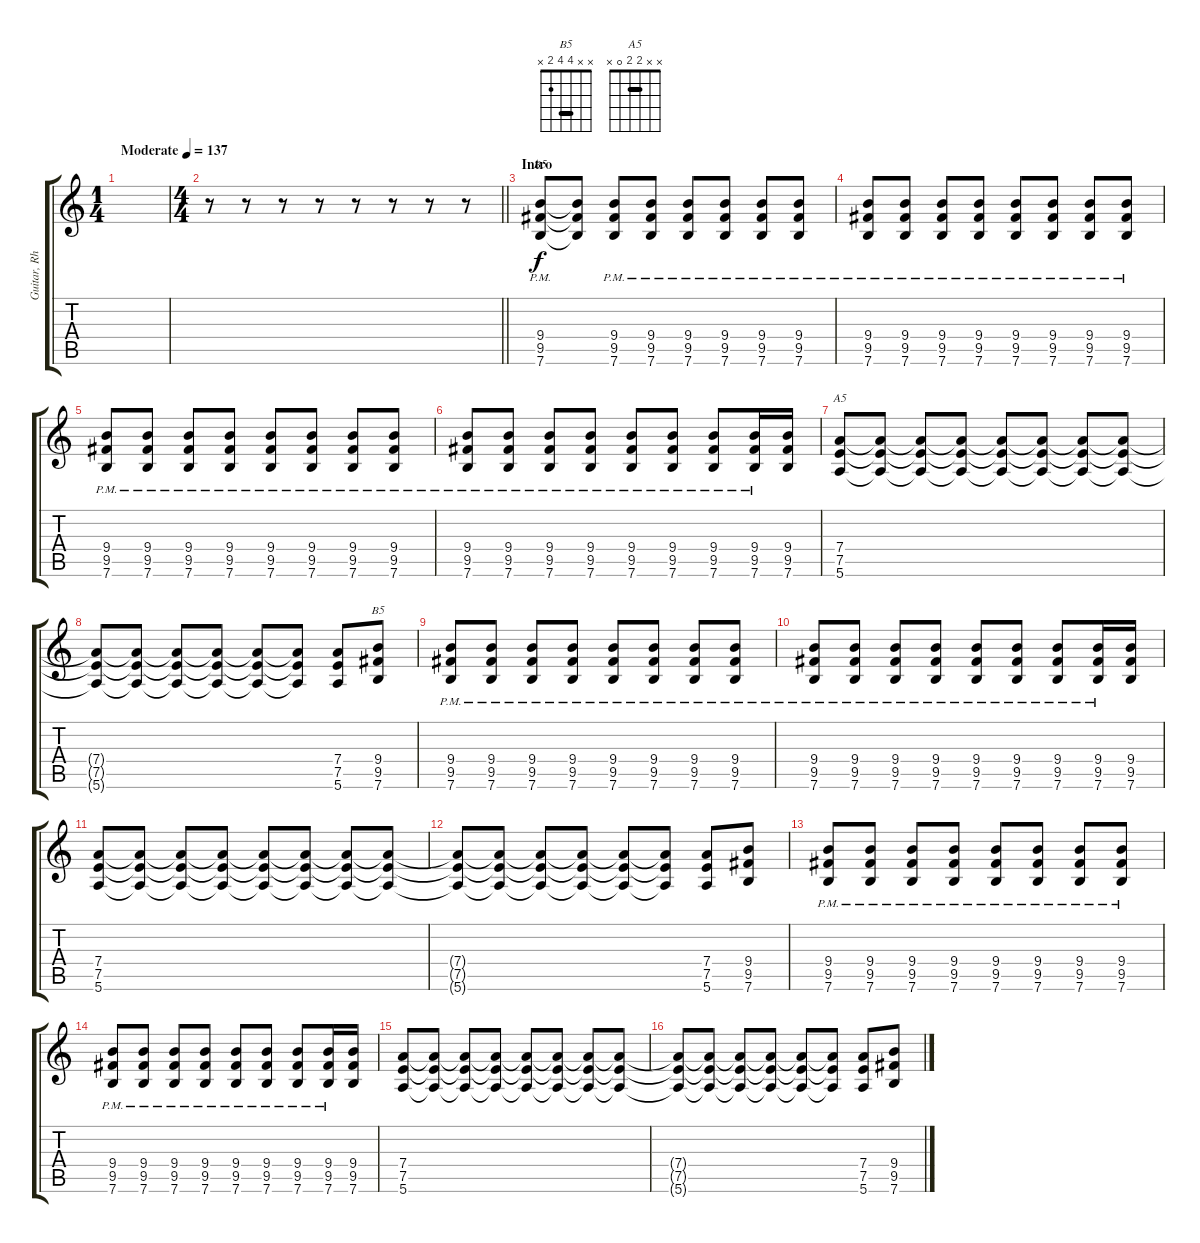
\track ("Guitar, Rhythm" "Guitar, Rh") {instrument overdrivenguitar}
\staff {score tabs}
\tuning (E4 B3 G3 D3 A2 E2) {hide}
\chord ("B5" x x x 9 9 7) {firstfret 7 barre 9}
\chord ("A5" x x 2 2 0 x) {barre 2}
\chord ("B5" x x 4 4 2 x) {barre 4}
\ts (1 4)
\tempo (137 "Moderate")
\clef g2
\ks c
|
\ts (4 4)
\barLineRight lightlight
r.8 r.8 r.8 r.8 r.8 r.8 r.8 r.8 |
\section ("" "Intro")
(9.4{pm} 9.5{pm} 7.6).8{ch "B5"} (9.4{t} 9.5{t} 7.6{t}).8 (9.4{pm} 9.5{pm} 7.6).8 (9.4{pm} 9.5{pm} 7.6).8 (9.4{pm} 9.5{pm} 7.6).8 (9.4{pm} 9.5{pm} 7.6).8 (9.4{pm} 9.5{pm} 7.6).8 (9.4{pm} 9.5{pm} 7.6).8 |
(9.4{pm} 9.5{pm} 7.6).8 (9.4{pm} 9.5{pm} 7.6).8 (9.4{pm} 9.5{pm} 7.6).8 (9.4{pm} 9.5{pm} 7.6).8 (9.4{pm} 9.5{pm} 7.6).8 (9.4{pm} 9.5{pm} 7.6).8 (9.4{pm} 9.5{pm} 7.6).8 (9.4{pm} 9.5{pm} 7.6).8 |
(9.4{pm} 9.5{pm} 7.6).8 (9.4{pm} 9.5{pm} 7.6).8 (9.4{pm} 9.5{pm} 7.6).8 (9.4{pm} 9.5{pm} 7.6).8 (9.4{pm} 9.5{pm} 7.6).8 (9.4{pm} 9.5{pm} 7.6).8 (9.4{pm} 9.5{pm} 7.6).8 (9.4{pm} 9.5{pm} 7.6).8 |
(9.4{pm} 9.5{pm} 7.6).8 (9.4{pm} 9.5{pm} 7.6).8 (9.4{pm} 9.5{pm} 7.6).8 (9.4{pm} 9.5{pm} 7.6).8 (9.4{pm} 9.5{pm} 7.6).8 (9.4{pm} 9.5{pm} 7.6).8 (9.4{pm} 9.5{pm} 7.6).8 (9.4{pm} 9.5{pm} 7.6).16 (9.4 9.5 7.6).16 |
(7.4 7.5 5.6).8{ch "A5"} (7.4{t} 7.5{t} 5.6{t}).8 (7.4{t} 7.5{t} 5.6{t}).8 (7.4{t} 7.5{t} 5.6{t}).8 (7.4{t} 7.5{t} 5.6{t}).8 (7.4{t} 7.5{t} 5.6{t}).8 (7.4{t} 7.5{t} 5.6{t}).8 (7.4{t} 7.5{t} 5.6{t}).8 |
(7.4{t} 7.5{t} 5.6{t}).8 (7.4{t} 7.5{t} 5.6{t}).8 (7.4{t} 7.5{t} 5.6{t}).8 (7.4{t} 7.5{t} 5.6{t}).8 (7.4{t} 7.5{t} 5.6{t}).8 (7.4{t} 7.5{t} 5.6{t}).8 (7.4 7.5 5.6).8 (9.4 9.5 7.6).8{ch "B5"} |
(9.4{pm} 9.5{pm} 7.6).8 (9.4{pm} 9.5{pm} 7.6).8 (9.4{pm} 9.5{pm} 7.6).8 (9.4{pm} 9.5{pm} 7.6).8 (9.4{pm} 9.5{pm} 7.6).8 (9.4{pm} 9.5{pm} 7.6).8 (9.4{pm} 9.5{pm} 7.6).8 (9.4{pm} 9.5{pm} 7.6).8 |
(9.4{pm} 9.5{pm} 7.6).8 (9.4{pm} 9.5{pm} 7.6).8 (9.4{pm} 9.5{pm} 7.6).8 (9.4{pm} 9.5{pm} 7.6).8 (9.4{pm} 9.5{pm} 7.6).8 (9.4{pm} 9.5{pm} 7.6).8 (9.4{pm} 9.5{pm} 7.6).8 (9.4{pm} 9.5{pm} 7.6).16 (9.4 9.5 7.6).16 |
(7.4 7.5 5.6).8 (7.4{t} 7.5{t} 5.6{t}).8 (7.4{t} 7.5{t} 5.6{t}).8 (7.4{t} 7.5{t} 5.6{t}).8 (7.4{t} 7.5{t} 5.6{t}).8 (7.4{t} 7.5{t} 5.6{t}).8 (7.4{t} 7.5{t} 5.6{t}).8 (7.4{t} 7.5{t} 5.6{t}).8 |
(7.4{t} 7.5{t} 5.6{t}).8 (7.4{t} 7.5{t} 5.6{t}).8 (7.4{t} 7.5{t} 5.6{t}).8 (7.4{t} 7.5{t} 5.6{t}).8 (7.4{t} 7.5{t} 5.6{t}).8 (7.4{t} 7.5{t} 5.6{t}).8 (7.4 7.5 5.6).8 (9.4 9.5 7.6).8 |
(9.4{pm} 9.5{pm} 7.6).8 (9.4{pm} 9.5{pm} 7.6).8 (9.4{pm} 9.5{pm} 7.6).8 (9.4{pm} 9.5{pm} 7.6).8 (9.4{pm} 9.5{pm} 7.6).8 (9.4{pm} 9.5{pm} 7.6).8 (9.4{pm} 9.5{pm} 7.6).8 (9.4{pm} 9.5{pm} 7.6).8 |
(9.4{pm} 9.5{pm} 7.6).8 (9.4{pm} 9.5{pm} 7.6).8 (9.4{pm} 9.5{pm} 7.6).8 (9.4{pm} 9.5{pm} 7.6).8 (9.4{pm} 9.5{pm} 7.6).8 (9.4{pm} 9.5{pm} 7.6).8 (9.4{pm} 9.5{pm} 7.6).8 (9.4{pm} 9.5{pm} 7.6).16 (9.4 9.5 7.6).16 |
(7.4 7.5 5.6).8 (7.4{t} 7.5{t} 5.6{t}).8 (7.4{t} 7.5{t} 5.6{t}).8 (7.4{t} 7.5{t} 5.6{t}).8 (7.4{t} 7.5{t} 5.6{t}).8 (7.4{t} 7.5{t} 5.6{t}).8 (7.4{t} 7.5{t} 5.6{t}).8 (7.4{t} 7.5{t} 5.6{t}).8 |
(7.4{t} 7.5{t} 5.6{t}).8 (7.4{t} 7.5{t} 5.6{t}).8 (7.4{t} 7.5{t} 5.6{t}).8 (7.4{t} 7.5{t} 5.6{t}).8 (7.4{t} 7.5{t} 5.6{t}).8 (7.4{t} 7.5{t} 5.6{t}).8 (7.4 7.5 5.6).8 (9.4 9.5 7.6).8
